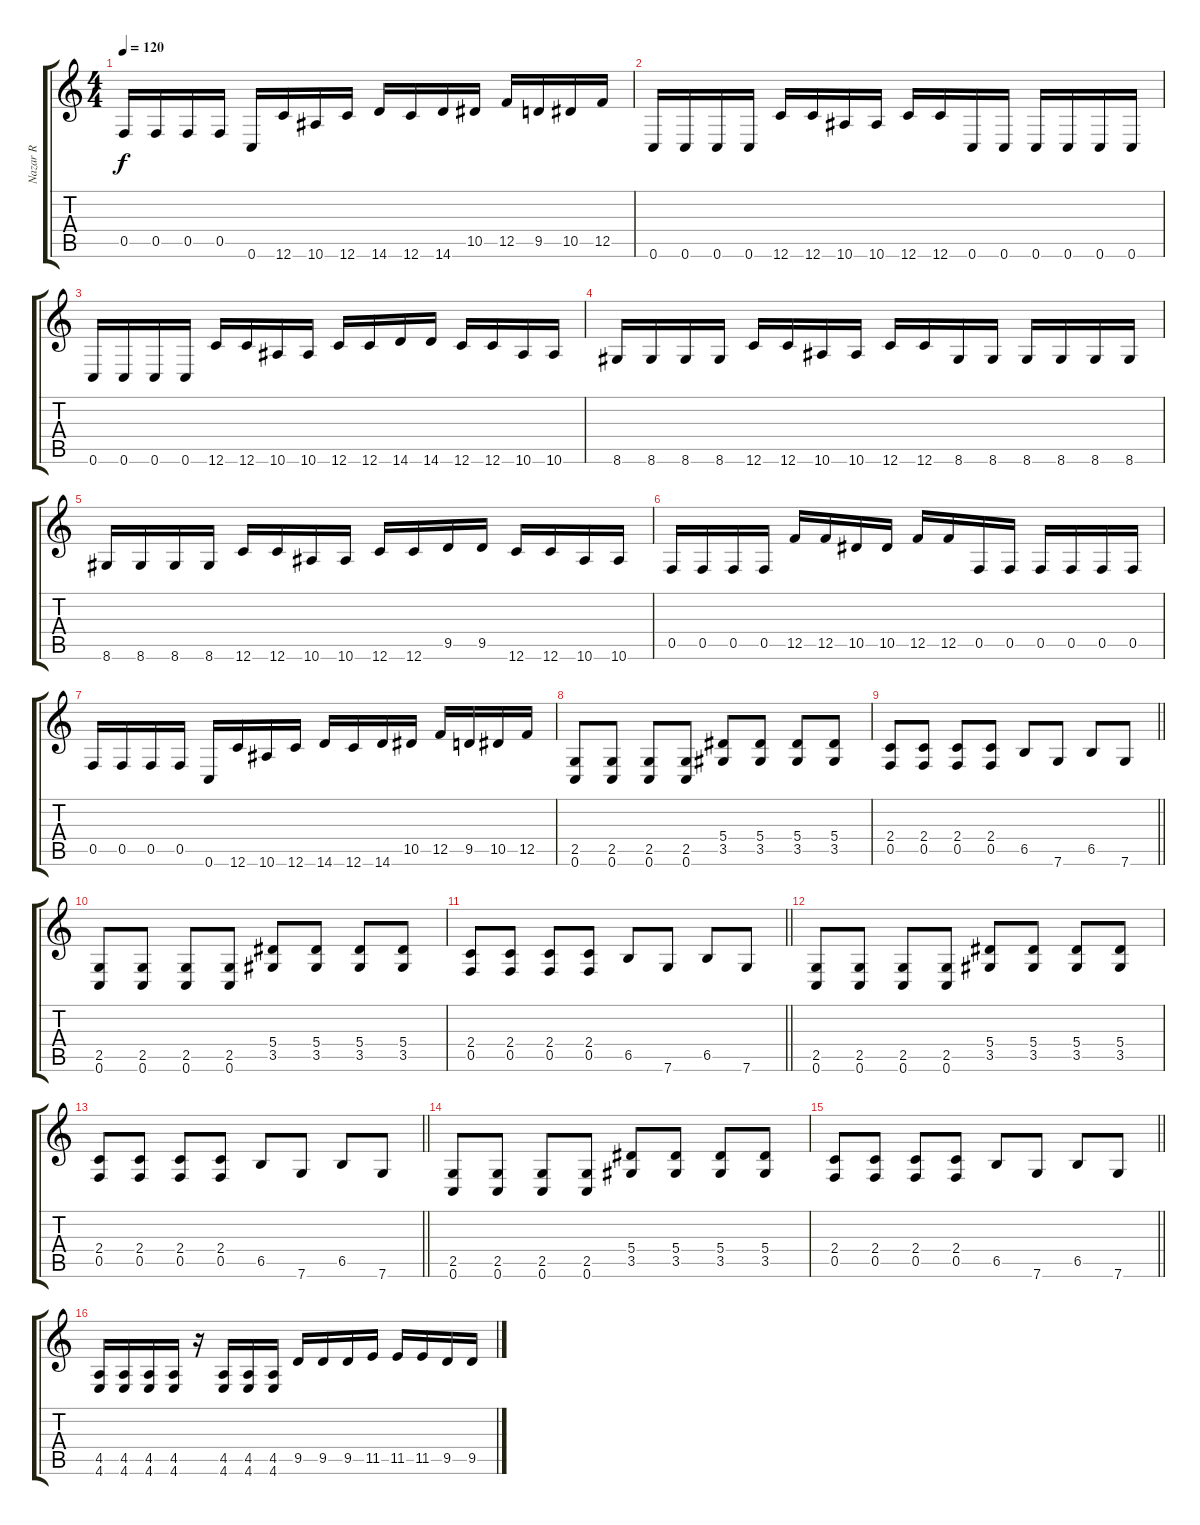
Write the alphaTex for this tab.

\track ("Nazar R" "Nazar R") {instrument distortionguitar}
\staff {score tabs}
\tuning (C4 G3 Eb3 Bb2 F2 C2) {hide}
\ts (4 4)
\tempo 120
\clef g2
\ks c
0.5.16{dy f} 0.5.16 0.5.16 0.5.16 0.6.16 12.6.16 10.6.16 12.6.16 14.6.16 12.6.16 14.6.16 10.5.16 12.5.16 9.5.16 10.5.16 12.5.16 |
0.6.16 0.6.16 0.6.16 0.6.16 12.6.16 12.6.16 10.6.16 10.6.16 12.6.16 12.6.16 0.6.16 0.6.16 0.6.16 0.6.16 0.6.16 0.6.16 |
0.6.16 0.6.16 0.6.16 0.6.16 12.6.16 12.6.16 10.6.16 10.6.16 12.6.16 12.6.16 14.6.16 14.6.16 12.6.16 12.6.16 10.6.16 10.6.16 |
8.6.16 8.6.16 8.6.16 8.6.16 12.6.16 12.6.16 10.6.16 10.6.16 12.6.16 12.6.16 8.6.16 8.6.16 8.6.16 8.6.16 8.6.16 8.6.16 |
8.6.16 8.6.16 8.6.16 8.6.16 12.6.16 12.6.16 10.6.16 10.6.16 12.6.16 12.6.16 9.5.16 9.5.16 12.6.16 12.6.16 10.6.16 10.6.16 |
0.5.16 0.5.16 0.5.16 0.5.16 12.5.16 12.5.16 10.5.16 10.5.16 12.5.16 12.5.16 0.5.16 0.5.16 0.5.16 0.5.16 0.5.16 0.5.16 |
0.5.16 0.5.16 0.5.16 0.5.16 0.6.16 12.6.16 10.6.16 12.6.16 14.6.16 12.6.16 14.6.16 10.5.16 12.5.16 9.5.16 10.5.16 12.5.16 |
(2.5 0.6).8 (2.5 0.6).8 (2.5 0.6).8 (2.5 0.6).8 (5.4 3.5).8 (5.4 3.5).8 (5.4 3.5).8 (5.4 3.5).8 |
\barLineRight lightlight
(2.4 0.5).8 (2.4 0.5).8 (2.4 0.5).8 (2.4 0.5).8 6.5.8 7.6.8 6.5.8 7.6.8 |
(2.5 0.6).8 (2.5 0.6).8 (2.5 0.6).8 (2.5 0.6).8 (5.4 3.5).8 (5.4 3.5).8 (5.4 3.5).8 (5.4 3.5).8 |
\barLineRight lightlight
(2.4 0.5).8 (2.4 0.5).8 (2.4 0.5).8 (2.4 0.5).8 6.5.8 7.6.8 6.5.8 7.6.8 |
(2.5 0.6).8 (2.5 0.6).8 (2.5 0.6).8 (2.5 0.6).8 (5.4 3.5).8 (5.4 3.5).8 (5.4 3.5).8 (5.4 3.5).8 |
\barLineRight lightlight
(2.4 0.5).8 (2.4 0.5).8 (2.4 0.5).8 (2.4 0.5).8 6.5.8 7.6.8 6.5.8 7.6.8 |
(2.5 0.6).8 (2.5 0.6).8 (2.5 0.6).8 (2.5 0.6).8 (5.4 3.5).8 (5.4 3.5).8 (5.4 3.5).8 (5.4 3.5).8 |
\barLineRight lightlight
(2.4 0.5).8 (2.4 0.5).8 (2.4 0.5).8 (2.4 0.5).8 6.5.8 7.6.8 6.5.8 7.6.8 |
(4.5 4.6).16 (4.5 4.6).16 (4.5 4.6).16 (4.5 4.6).16 r.16 (4.5 4.6).16 (4.5 4.6).16 (4.5 4.6).16 9.5.16 9.5.16 9.5.16 11.5.16 11.5.16 11.5.16 9.5.16 9.5.16
